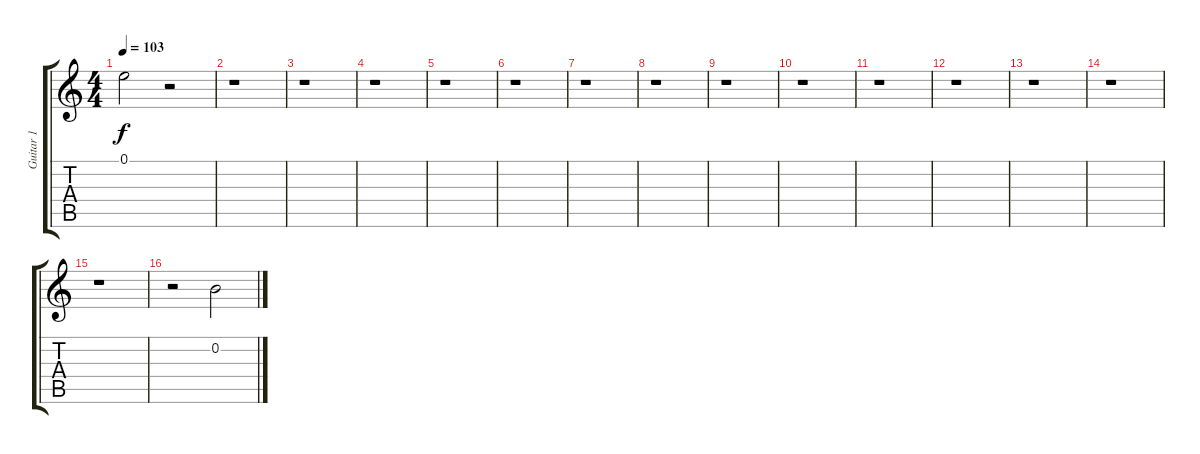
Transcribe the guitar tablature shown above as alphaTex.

\track ("Guitar 1" "Guitar 1") {instrument distortionguitar}
\staff {score tabs}
\tuning (E4 B3 G3 D3 A2 E2) {hide}
\ts (4 4)
\tempo 103
\clef g2
\ks c
0.1{t}.2{dy f} r.2 |
r.1 |
r.1 |
r.1 |
r.1 |
r.1 |
r.1 |
r.1 |
r.1 |
r.1 |
r.1 |
r.1 |
r.1 |
r.1 |
r.1 |
r.2 0.2.2
